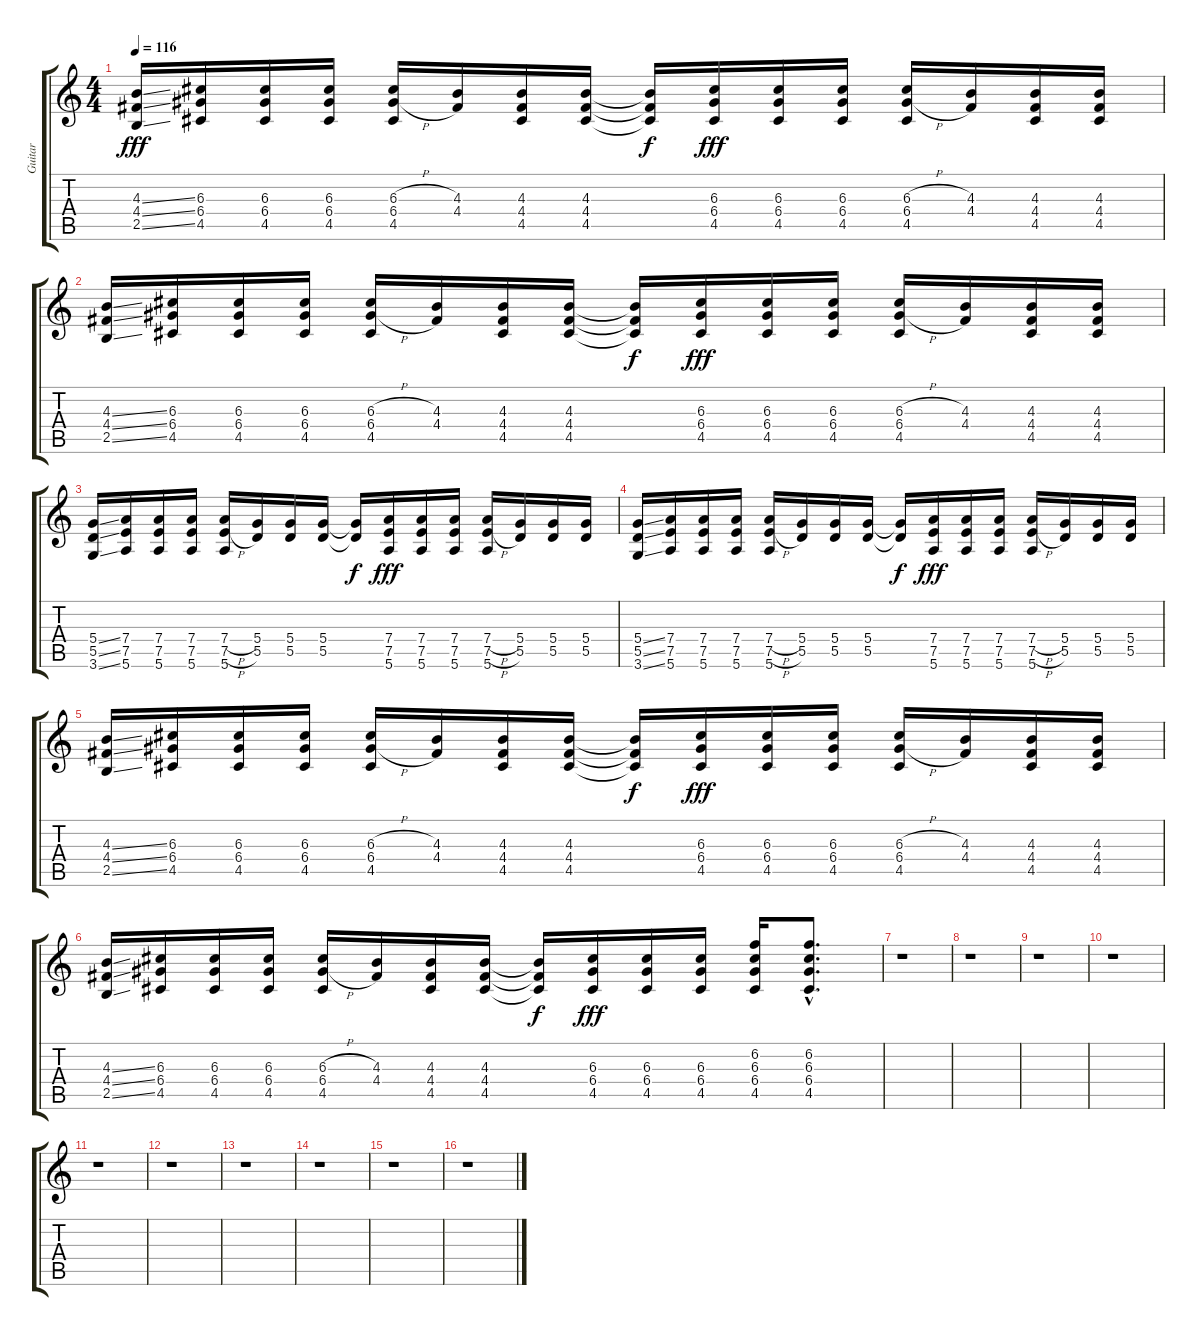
\track ("Guitar" "Guitar") {instrument overdrivenguitar}
\staff {score tabs}
\tuning (E4 B3 G3 D3 A2 E2) {hide}
\ts (4 4)
\tempo 116
\clef g2
\ks c
(4.3{ss} 4.4{ss} 2.5{ss}).16{dy fff} (6.3 6.4 4.5).16 (6.3 6.4 4.5).16 (6.3 6.4 4.5).16 (6.3{h} 6.4{h} 4.5).16 (4.3 4.4).16 (4.3 4.4 4.5).16 (4.3 4.4 4.5).16 (4.3{t} 4.4{t} 4.5{t}).16{dy f} (6.3 6.4 4.5).16{dy fff} (6.3 6.4 4.5).16 (6.3 6.4 4.5).16 (6.3{h} 6.4{h} 4.5).16 (4.3 4.4).16 (4.3 4.4 4.5).16 (4.3 4.4 4.5).16 |
(4.3{ss} 4.4{ss} 2.5{ss}).16 (6.3 6.4 4.5).16 (6.3 6.4 4.5).16 (6.3 6.4 4.5).16 (6.3{h} 6.4{h} 4.5).16 (4.3 4.4).16 (4.3 4.4 4.5).16 (4.3 4.4 4.5).16 (4.3{t} 4.4{t} 4.5{t}).16{dy f} (6.3 6.4 4.5).16{dy fff} (6.3 6.4 4.5).16 (6.3 6.4 4.5).16 (6.3{h} 6.4{h} 4.5).16 (4.3 4.4).16 (4.3 4.4 4.5).16 (4.3 4.4 4.5).16 |
(5.4{ss} 5.5{ss} 3.6{ss}).16 (7.4 7.5 5.6).16 (7.4 7.5 5.6).16 (7.4 7.5 5.6).16 (7.4{h} 7.5{h} 5.6).16 (5.4 5.5).16 (5.4 5.5).16 (5.4 5.5).16 (5.4{t} 5.5{t}).16{dy f} (7.4 7.5 5.6).16{dy fff} (7.4 7.5 5.6).16 (7.4 7.5 5.6).16 (7.4{h} 7.5{h} 5.6).16 (5.4 5.5).16 (5.4 5.5).16 (5.4 5.5).16 |
(5.4{ss} 5.5{ss} 3.6{ss}).16 (7.4 7.5 5.6).16 (7.4 7.5 5.6).16 (7.4 7.5 5.6).16 (7.4{h} 7.5{h} 5.6).16 (5.4 5.5).16 (5.4 5.5).16 (5.4 5.5).16 (5.4{t} 5.5{t}).16{dy f} (7.4 7.5 5.6).16{dy fff} (7.4 7.5 5.6).16 (7.4 7.5 5.6).16 (7.4{h} 7.5{h} 5.6).16 (5.4 5.5).16 (5.4 5.5).16 (5.4 5.5).16 |
(4.3{ss} 4.4{ss} 2.5{ss}).16 (6.3 6.4 4.5).16 (6.3 6.4 4.5).16 (6.3 6.4 4.5).16 (6.3{h} 6.4{h} 4.5).16 (4.3 4.4).16 (4.3 4.4 4.5).16 (4.3 4.4 4.5).16 (4.3{t} 4.4{t} 4.5{t}).16{dy f} (6.3 6.4 4.5).16{dy fff} (6.3 6.4 4.5).16 (6.3 6.4 4.5).16 (6.3{h} 6.4{h} 4.5).16 (4.3 4.4).16 (4.3 4.4 4.5).16 (4.3 4.4 4.5).16 |
(4.3{ss} 4.4{ss} 2.5{ss}).16 (6.3 6.4 4.5).16 (6.3 6.4 4.5).16 (6.3 6.4 4.5).16 (6.3{h} 6.4{h} 4.5).16 (4.3 4.4).16 (4.3 4.4 4.5).16 (4.3 4.4 4.5).16 (4.3{t} 4.4{t} 4.5{t}).16{dy f} (6.3 6.4 4.5).16{dy fff} (6.3 6.4 4.5).16 (6.3 6.4 4.5).16 (6.2 6.3 6.4 4.5).16 (6.2{hac} 6.3{hac} 6.4{hac} 4.5{hac}).8{d} |
r.1 |
r.1 |
r.1 |
r.1 |
r.1 |
r.1 |
r.1 |
r.1 |
r.1 |
r.1
